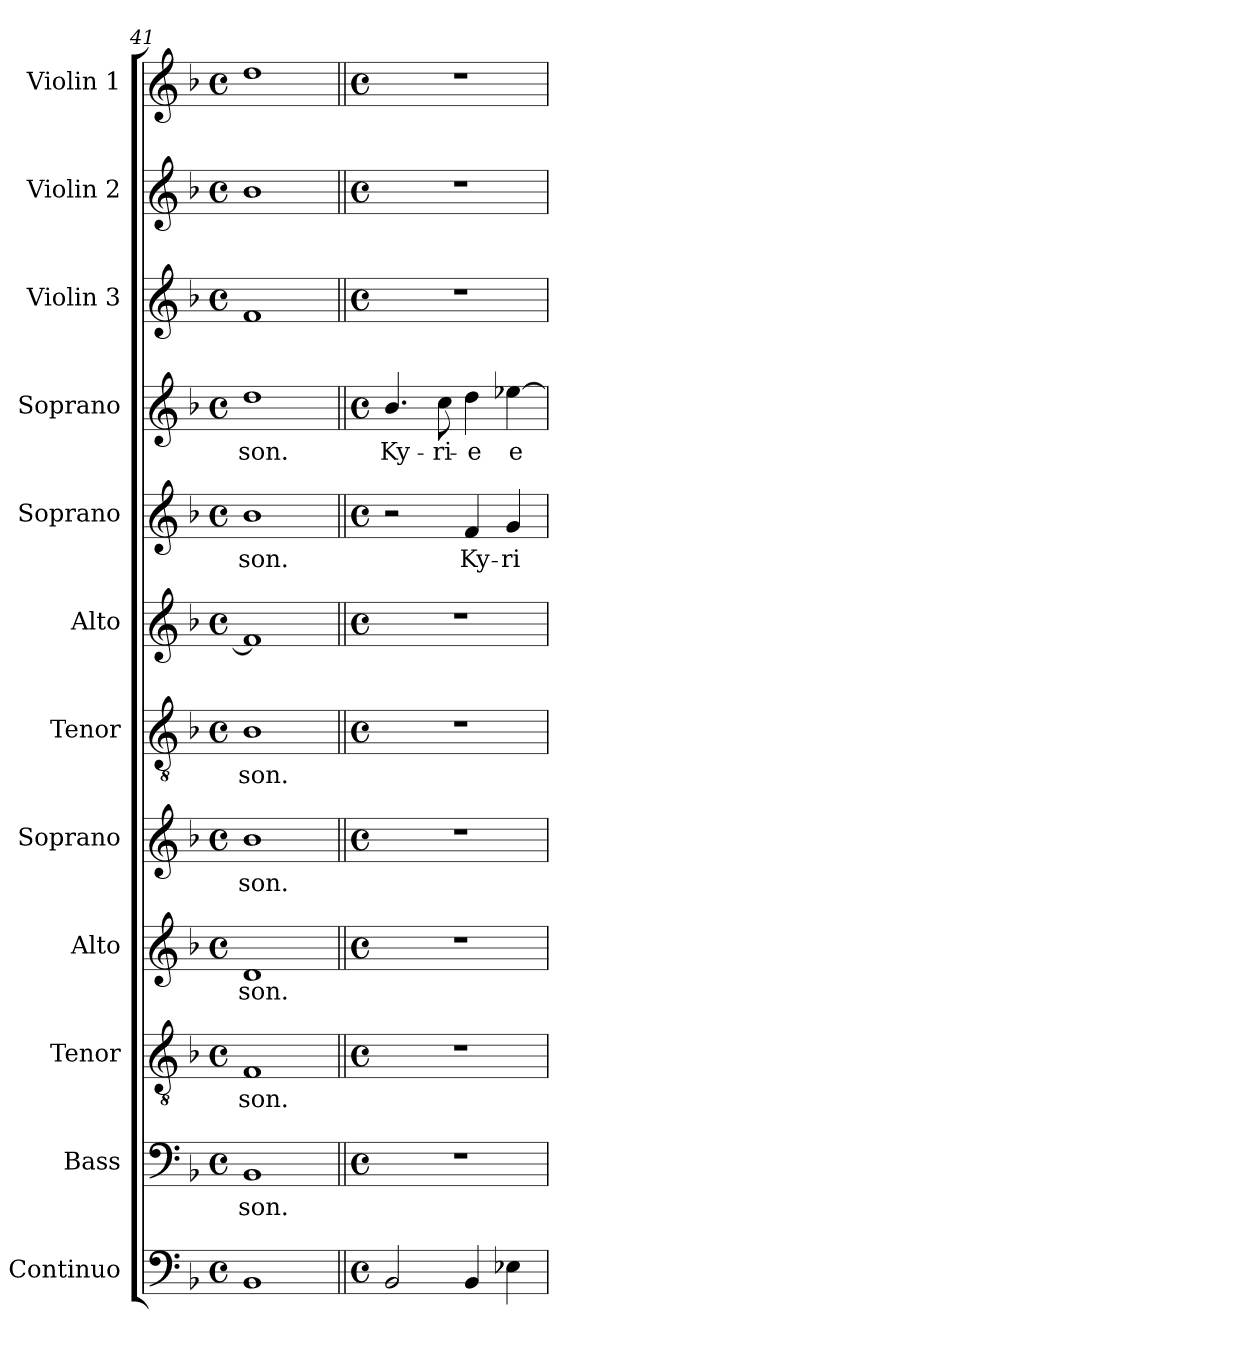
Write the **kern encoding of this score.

**kern	**kern	**text	**kern	**text	**kern	**text	**kern	**text	**kern	**text	**kern	**kern	**text	**kern	**text	**kern	**kern	**kern
*part12	*part11	*part11	*part10	*part10	*part9	*part9	*part8	*part8	*part7	*part7	*part6	*part5	*part5	*part4	*part4	*part3	*part2	*part1
*staff12	*staff11	*staff11	*staff10	*staff10	*staff9	*staff9	*staff8	*staff8	*staff7	*staff7	*staff6	*staff5	*staff5	*staff4	*staff4	*staff3	*staff2	*staff1
*I"Continuo	*I"Bass	*	*I"Tenor	*	*I"Alto	*	*I"Soprano	*	*I"Tenor	*	*I"Alto	*I"Soprano	*	*I"Soprano	*	*I"Violin 3	*I"Violin 2	*I"Violin 1
*I'Cont.	*I'B.	*	*I'T.	*	*I'A.	*	*I'S.	*	*I'T.	*	*I'A.	*I'S.	*	*I'S.	*	*I'Vln. 3	*I'Vln. 2	*I'Vln. 1
*clefF4	*clefF4	*	*clefGv2	*	*clefG2	*	*clefG2	*	*clefGv2	*	*clefG2	*clefG2	*	*clefG2	*	*clefG2	*clefG2	*clefG2
*	*	*	*ITrd7c12	*	*	*	*	*	*ITrd7c12	*	*	*	*	*	*	*	*	*
*k[b-]	*k[b-]	*	*k[b-]	*	*k[b-]	*	*k[b-]	*	*k[b-]	*	*k[b-]	*k[b-]	*	*k[b-]	*	*k[b-]	*k[b-]	*k[b-]
*F:	*F:	*	*F:	*	*F:	*	*F:	*	*F:	*	*F:	*F:	*	*F:	*	*F:	*F:	*F:
*M4/4	*M4/4	*	*M4/4	*	*M4/4	*	*M4/4	*	*M4/4	*	*M4/4	*M4/4	*	*M4/4	*	*M4/4	*M4/4	*M4/4
*met(c)	*met(c)	*	*met(c)	*	*met(c)	*	*met(c)	*	*met(c)	*	*met(c)	*met(c)	*	*met(c)	*	*met(c)	*met(c)	*met(c)
=41	=41	=41	=41	=41	=41	=41	=41	=41	=41	=41	=41	=41	=41	=41	=41	=41	=41	=41
!	!	!LO:LY:b:color=#000000	!	!	!	!	!	!	!	!	!	!	!	!	!	!	!	!
!	!	!	!	!LO:LY:b:color=#000000	!	!	!	!	!	!	!	!	!	!	!	!	!	!
!	!	!	!	!	!	!LO:LY:b:color=#000000	!	!	!	!	!	!	!	!	!	!	!	!
!	!	!	!	!	!	!	!	!LO:LY:b:color=#000000	!	!	!	!	!	!	!	!	!	!
!	!	!	!	!	!	!	!	!	!	!LO:LY:b:color=#000000	!	!	!	!	!	!	!	!
!	!	!	!	!	!	!	!	!	!	!	!	!	!LO:LY:b:color=#000000	!	!	!	!	!
!	!	!	!	!	!	!	!	!	!	!	!	!	!	!	!LO:LY:b:color=#000000	!	!	!
1BB-i	1BB-i	-son.	1FFi	-son.	1di	-son.	1b-i	-son.	1BB-i	-son.	1fi]	1b-i	-son.	1ddi	-son.	1fi	1b-i	1ddi
!!LO:PB:g=z
=42||	=42||	=42||	=42||	=42||	=42||	=42||	=42||	=42||	=42||	=42||	=42||	=42||	=42||	=42||	=42||	=42||	=42||	=42||
*M4/4	*M4/4	*	*M4/4	*	*M4/4	*	*M4/4	*	*M4/4	*	*M4/4	*M4/4	*	*M4/4	*	*M4/4	*M4/4	*M4/4
*met(c)	*met(c)	*	*met(c)	*	*met(c)	*	*met(c)	*	*met(c)	*	*met(c)	*met(c)	*	*met(c)	*	*met(c)	*met(c)	*met(c)
!	!	!	!	!	!	!	!	!	!	!	!	!	!	!	!LO:LY:b:color=#000000	!	!	!
2BB-i/	1r	.	1r	.	1r	.	1r	.	1r	.	1r	2r	.	4.b-i/	Ky-	1r	1r	1r
!	!	!	!	!	!	!	!	!	!	!	!	!	!	!	!LO:LY:b:color=#000000	!	!	!
.	.	.	.	.	.	.	.	.	.	.	.	.	.	8cci\	-ri-	.	.	.
!	!	!	!	!	!	!	!	!	!	!	!	!	!LO:LY:b:color=#000000	!	!	!	!	!
!	!	!	!	!	!	!	!	!	!	!	!	!	!	!	!LO:LY:b:color=#000000	!	!	!
4BB-i/	.	.	.	.	.	.	.	.	.	.	.	4fi/	Ky-	4ddi\	-e	.	.	.
!	!	!	!	!	!	!	!	!	!	!	!	!	!LO:LY:b:color=#000000	!	!	!	!	!
!	!	!	!	!	!	!	!	!	!	!	!	!	!	!	!LO:LY:b:color=#000000	!	!	!
4E-Xi\	.	.	.	.	.	.	.	.	.	.	.	4gi/	-ri-	[>4ee-Xi\	e-	.	.	.
=	=	=	=	=	=	=	=	=	=	=	=	=	=	=	=	=	=	=
*-	*-	*-	*-	*-	*-	*-	*-	*-	*-	*-	*-	*-	*-	*-	*-	*-	*-	*-
